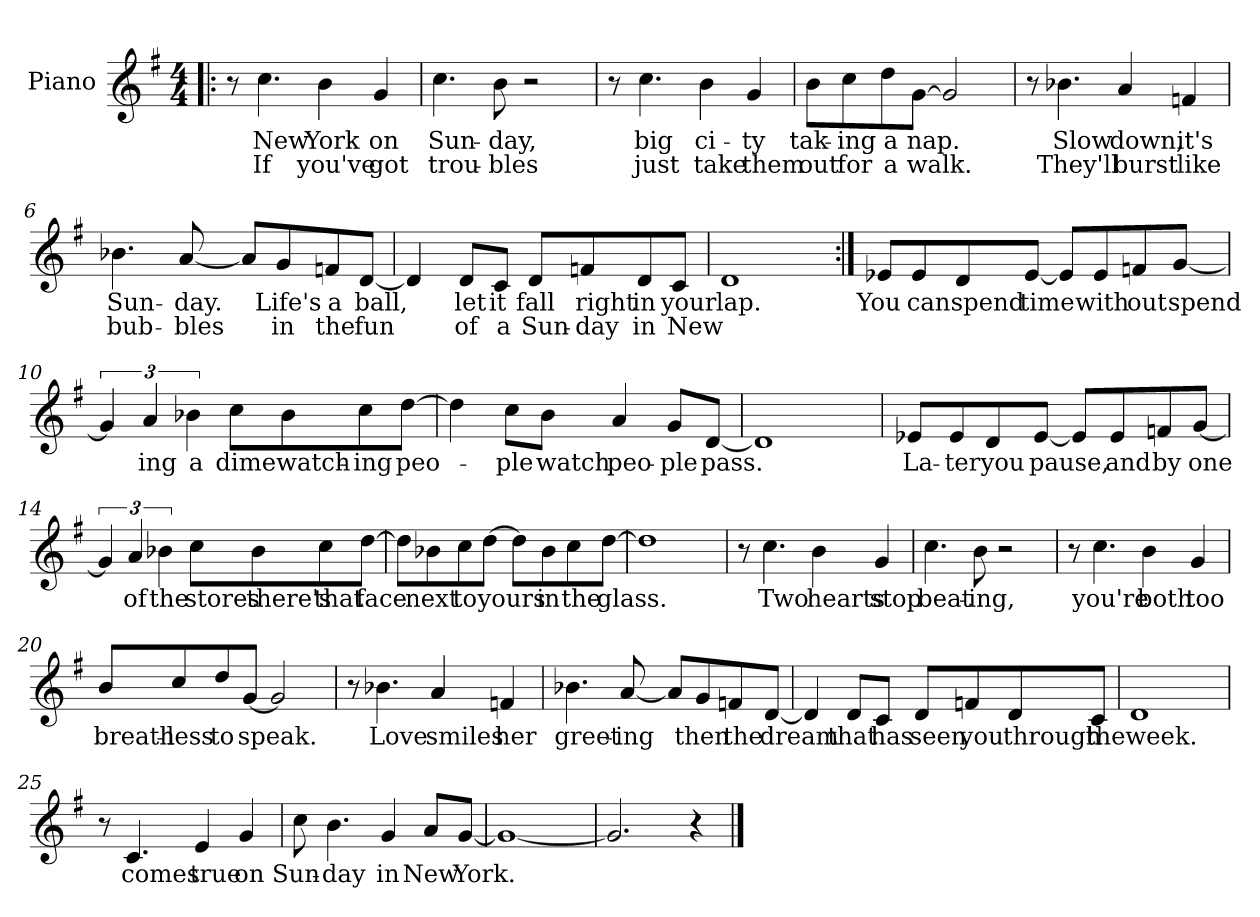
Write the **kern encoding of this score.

**kern	**text	**text
*part1	*part1	*part1
*staff1	*staff1	*staff1
*I"Piano	*	*
*I'Pno	*	*
*clefG2	*	*
*k[f#]	*	*
*G:	*	*
*M4/4	*	*
=1!|:	=1!|:	=1!|:
8r	.	.
4.cc\	New	If
4b\	York	you've
4g/	on	got
=2	=2	=2
4.cc\	Sun-	trou-
8b\	-day,	-bles
2r	.	.
=3	=3	=3
8r	.	.
4.cc\	big	just
4b\	ci-	take
4g/	-ty	them
=4	=4	=4
8b\L	tak-	out
8cc\	-ing	for
8dd\	a	a
[8g\J	nap.	walk.
2g/]	.	.
!!LO:LB:g=z
=5	=5	=5
8r	.	.
4.b-X\	Slow	They'll
4a/	down,	burst
4fn/	it's	like
=6	=6	=6
4.b-X\	Sun-	bub-
[8a/	-day.	-bles
8a/L]	.	.
8g/	Life's	in
8fn/	a	the
[8d/J	ball,	fun
=7	=7	=7
4d/]	.	.
8d/L	let	of
8c/J	it	a
8d/L	fall	Sun-
8fn/	right	-day
8d/	in	in
8c/J	your	New
=8	=8	=8
1d	lap.	.
!!LO:LB:g=z
=9:|!	=9:|!	=9:|!
8e-X/L	You	.
8e-/	can	.
8d/	spend	.
[8e-/J	time	.
8e-/L]	.	.
8e-/	with	.
8fn/	out	.
[8g/J	spend	.
=10	=10	=10
6g/]	.	.
6a/	ing	.
6b-X\	a	.
8cc\L	dime	.
8b-\	watch-	.
8cc\	-ing	.
[8dd\J	peo-	.
=11	=11	=11
4dd\]	.	.
8cc\L	ple	.
8b\J	watch	.
4a/	peo-	.
8g/L	-ple	.
[8d/J	pass.	.
=12	=12	=12
1d]	.	.
!!LO:LB:g=z
=13	=13	=13
8e-X/L	La-	.
8e-/	-ter	.
8d/	you	.
[8e-/J	pause,	.
8e-/L]	.	.
8e-/	and	.
8fn/	by	.
[8g/J	one	.
=14	=14	=14
6g/]	.	.
6a/	of	.
6b-X\	the	.
8cc\L	stores	.
8b-\	there's	.
8cc\	that	.
[8dd\J	face	.
=15	=15	=15
8dd\L]	.	.
8b-X\	next	.
8cc\	to	.
[8dd\J	yours	.
8dd\L]	.	.
8b-\	in	.
8cc\	the	.
[8dd\J	glass.	.
=16	=16	=16
1dd]	.	.
!!LO:LB:g=z
=17	=17	=17
8r	.	.
4.cc\	Two	.
4b\	hearts	.
4g/	stop	.
=18	=18	=18
4.cc\	beat-	.
8b\	-ing,	.
2r	.	.
=19	=19	=19
8r	.	.
4.cc\	you're	.
4b\	both	.
4g/	too	.
=20	=20	=20
8b/L	breath-	.
8cc/	-less	.
8dd/	to	.
[8g/J	speak.	.
2g/]	.	.
!!LO:LB:g=z
=21	=21	=21
8r	.	.
4.b-X\	Love	.
4a/	smiles	.
4fn/	her	.
=22	=22	=22
4.b-X\	greet-	.
[8a/	-ing	.
8a/L]	.	.
8g/	then	.
8fn/	the	.
[8d/J	dream	.
=23	=23	=23
4d/]	.	.
8d/L	that	.
8c/J	has	.
8d/L	seen	.
8fn/	you	.
8d/	through	.
8c/J	the	.
!!LO:LB:g=z
=24	=24	=24
1d	week.	.
=25	=25	=25
8r	.	.
4.c/	comes	.
4e/	true	.
4g/	on	.
=26	=26	=26
8cc\	Sun-	.
4.b\	-day	.
4g/	in	.
8a/L	New	.
[8g/J	York.	.
=27	=27	=27
1g_	.	.
=28	=28	=28
2.g/]	.	.
4r	.	.
==	==	==
*-	*-	*-
